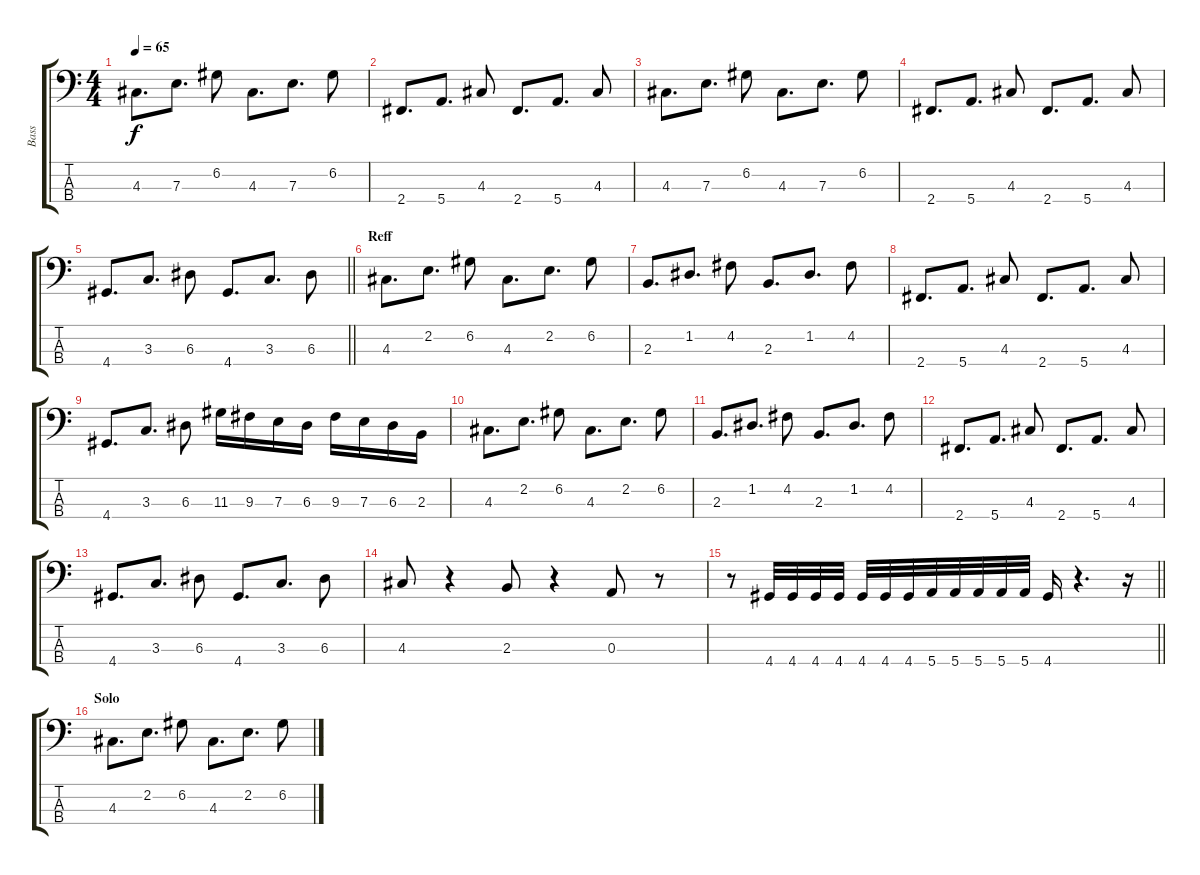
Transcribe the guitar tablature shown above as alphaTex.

\track ("Bass" "Bass") {instrument electricbassfinger}
\staff {score tabs}
\tuning (G2 D2 A1 E1) {hide}
\ts (4 4)
\tempo 65
\clef f4
\ks c
4.3.8{d dy f} 7.3.8{d} 6.2.8 4.3.8{d} 7.3.8{d} 6.2.8 |
2.4.8{d} 5.4.8{d} 4.3.8 2.4.8{d} 5.4.8{d} 4.3.8 |
4.3.8{d} 7.3.8{d} 6.2.8 4.3.8{d} 7.3.8{d} 6.2.8 |
2.4.8{d} 5.4.8{d} 4.3.8 2.4.8{d} 5.4.8{d} 4.3.8 |
\barLineRight lightlight
4.4.8{d} 3.3.8{d} 6.3.8 4.4.8{d} 3.3.8{d} 6.3.8 |
\section ("" "Reff")
4.3.8{d} 2.2.8{d} 6.2.8 4.3.8{d} 2.2.8{d} 6.2.8 |
2.3.8{d} 1.2.8{d} 4.2.8 2.3.8{d} 1.2.8{d} 4.2.8 |
2.4.8{d} 5.4.8{d} 4.3.8 2.4.8{d} 5.4.8{d} 4.3.8 |
4.4.8{d} 3.3.8{d} 6.3.8 11.3.16 9.3.16 7.3.16 6.3.16 9.3.16 7.3.16 6.3.16 2.3.16 |
4.3.8{d} 2.2.8{d} 6.2.8 4.3.8{d} 2.2.8{d} 6.2.8 |
2.3.8{d} 1.2.8{d} 4.2.8 2.3.8{d} 1.2.8{d} 4.2.8 |
2.4.8{d} 5.4.8{d} 4.3.8 2.4.8{d} 5.4.8{d} 4.3.8 |
4.4.8{d} 3.3.8{d} 6.3.8 4.4.8{d} 3.3.8{d} 6.3.8 |
4.3.8 r.4 2.3.8 r.4 0.3.8 r.8 |
\barLineRight lightlight
r.8 4.4.32 4.4.32 4.4.32 4.4.32 4.4.32 4.4.32 4.4.32 5.4.32 5.4.32 5.4.32 5.4.32 5.4.32 4.4.16 r.4{d} r.16 |
\section ("" "Solo")
4.3.8{d} 2.2.8{d} 6.2.8 4.3.8{d} 2.2.8{d} 6.2.8
